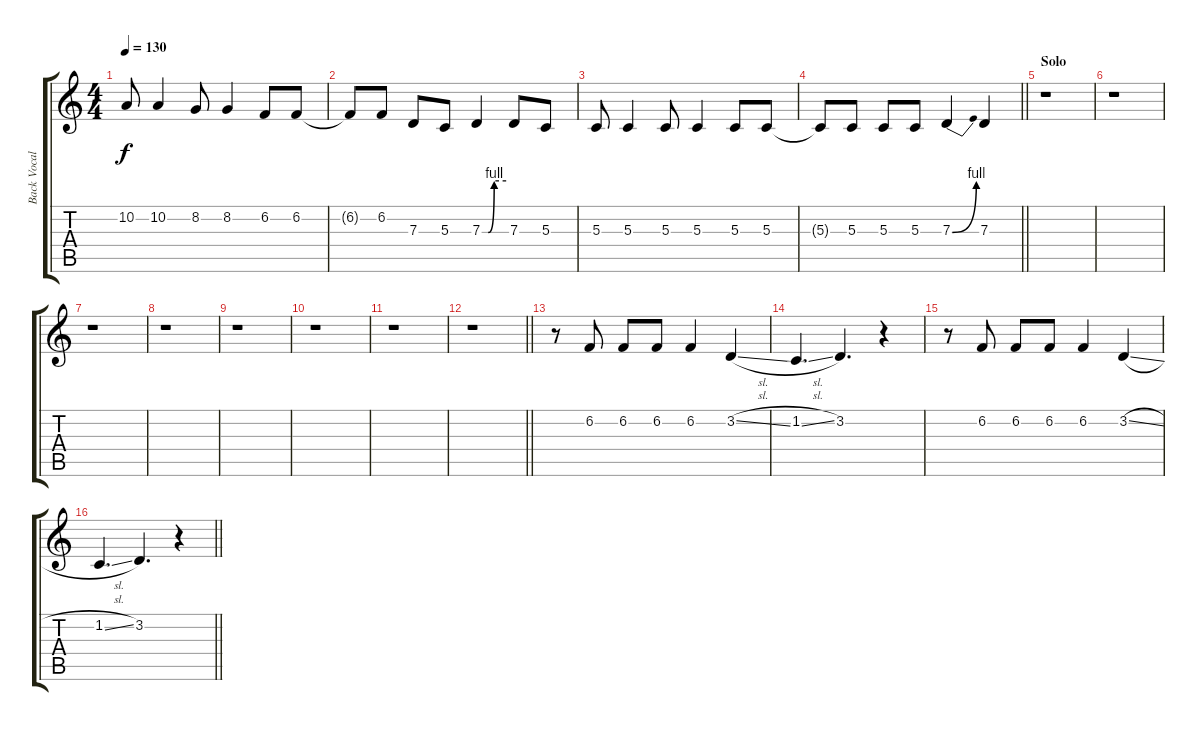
\track ("Back Vocals" "Back Vocal") {instrument flute}
\staff {score tabs}
\tuning (E4 B3 G3 D3 A2 E2) {hide}
\ts (4 4)
\tempo 130
\clef g2
\ks c
10.2.8{dy f} 10.2.4 8.2.8 8.2.4 6.2.8 6.2.8 |
6.2{t}.8 6.2.8 7.3.8 5.3.8 7.3{be (custom 0 0 15 0 30 4 60 4)}.4 7.3.8 5.3.8 |
5.3.8 5.3.4 5.3.8 5.3.4 5.3.8 5.3.8 |
\barLineRight lightlight
5.3{t}.8 5.3.8 5.3.8 5.3.8 7.3{be (bend 0 0 60 4)}.4 7.3.4 |
\section ("" "Solo")
r.1 |
r.1 |
r.1 |
r.1 |
r.1 |
r.1 |
r.1 |
\barLineRight lightlight
r.1 |
r.8 6.2.8 6.2.8 6.2.8 6.2.4 3.2{sl}.4 |
1.2{sl}.4{d} 3.2.4{d} r.4 |
r.8 6.2.8 6.2.8 6.2.8 6.2.4 3.2{sl}.4 |
\barLineRight lightlight
1.2{sl}.4{d} 3.2.4{d} r.4
